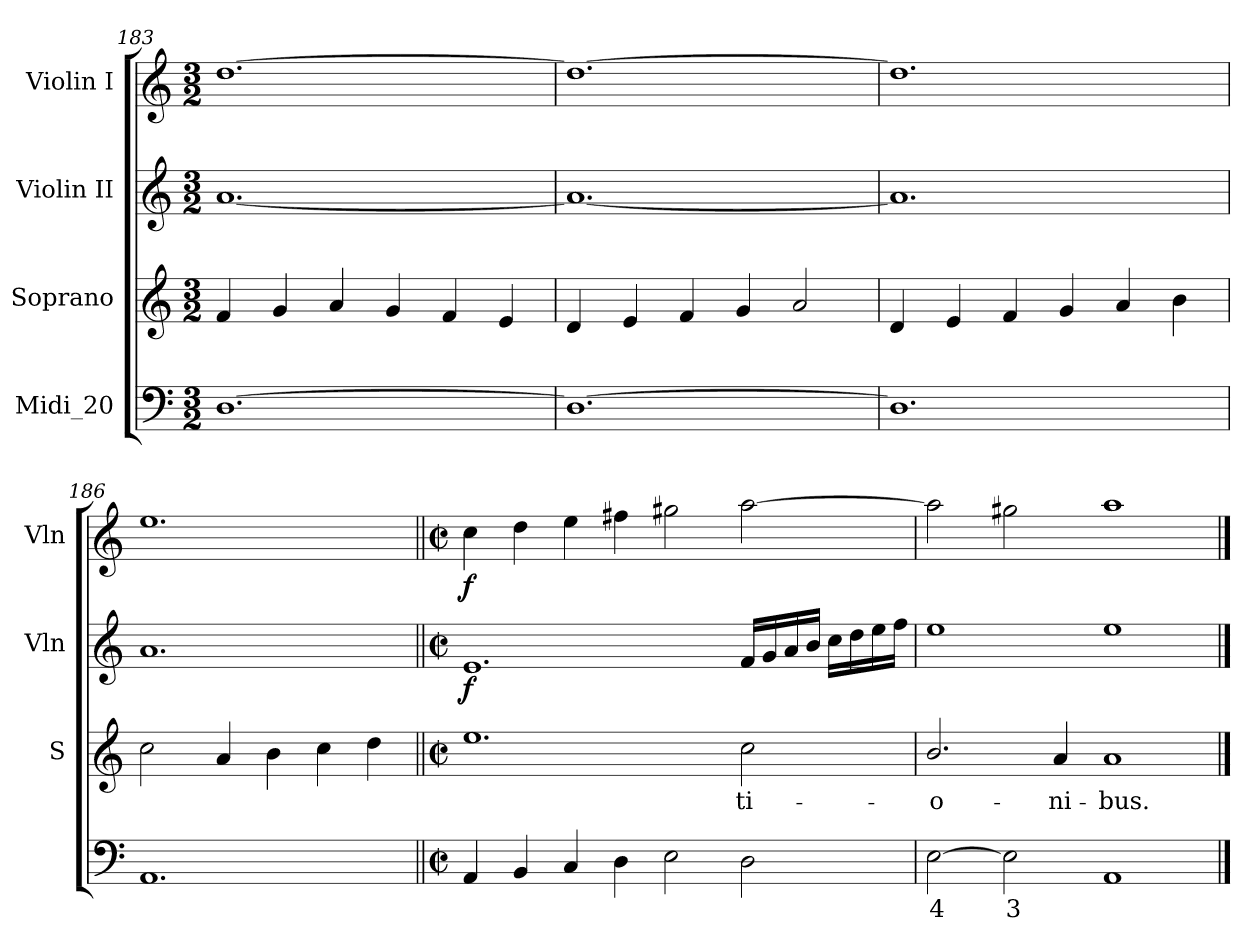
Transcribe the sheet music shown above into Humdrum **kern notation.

**kern	**text	**kern	**text	**kern	**dynam	**kern	**dynam
*part4	*part4	*part3	*part3	*part2	*part2	*part1	*part1
*staff4	*staff4	*staff3	*staff3	*staff2	*staff2	*staff1	*staff1
*I"Midi_20	*	*I"Soprano	*	*I"Violin II	*	*I"Violin I	*
*	*	*I'S	*	*I'Vln	*	*I'Vln	*
*clefF4	*	*clefG2	*	*clefG2	*	*clefG2	*
*k[]	*	*k[]	*	*k[]	*	*k[]	*
*C:	*	*C:	*	*C:	*	*C:	*
*M3/2	*	*M3/2	*	*M3/2	*	*M3/2	*
=183	=183	=183	=183	=183	=183	=183	=183
[1.D	.	4f	.	[1.a	.	[1.dd	.
.	.	4g	.	.	.	.	.
.	.	4a	.	.	.	.	.
.	.	4g	.	.	.	.	.
.	.	4f	.	.	.	.	.
.	.	4e	.	.	.	.	.
!!LO:LB:g=z
=184	=184	=184	=184	=184	=184	=184	=184
1.D_	.	4d	.	1.a_	.	1.dd_	.
.	.	4e	.	.	.	.	.
.	.	4f	.	.	.	.	.
.	.	4g	.	.	.	.	.
.	.	2a	.	.	.	.	.
=185	=185	=185	=185	=185	=185	=185	=185
1.D]	.	4d	.	1.a]	.	1.dd]	.
.	.	4e	.	.	.	.	.
.	.	4f	.	.	.	.	.
.	.	4g	.	.	.	.	.
.	.	4a	.	.	.	.	.
.	.	4b	.	.	.	.	.
=186	=186	=186	=186	=186	=186	=186	=186
1.AA	.	2cc	.	1.a	.	1.ee	.
.	.	4a	.	.	.	.	.
.	.	4b	.	.	.	.	.
.	.	4cc	.	.	.	.	.
.	.	4dd	.	.	.	.	.
=187||	=187||	=187||	=187||	=187||	=187||	=187||	=187||
*M4/2	*	*M4/2	*	*M4/2	*	*M4/2	*
*met(c|)	*	*met(c|)	*	*met(c|)	*	*met(c|)	*
!	!	!	!	!	!LO:DY:b	!	!LO:DY:b
4AA	.	1.ee	.	1.e	f	4cc	f
4BB	.	.	.	.	.	4dd	.
4C	.	.	.	.	.	4ee	.
4D	.	.	.	.	.	4ff#X	.
2E	.	.	.	.	.	2gg#X	.
!	!	!	!LO:LY:b	!	!	!	!
2D	.	2cc	ti-	16fLL	.	[2aa	.
.	.	.	.	16g	.	.	.
.	.	.	.	16a	.	.	.
.	.	.	.	16bJJ	.	.	.
.	.	.	.	16ccLL	.	.	.
.	.	.	.	16dd	.	.	.
.	.	.	.	16ee	.	.	.
.	.	.	.	16ffJJ	.	.	.
=188	=188	=188	=188	=188	=188	=188	=188
!	!LO:LY:b	!	!LO:LY:b	!	!	!	!
[2E	4	2.b/	-o-	1ee	.	2aa]	.
!	!LO:LY:b	!	!	!	!	!	!
2E]	3	.	.	.	.	2gg#X	.
!	!	!	!LO:LY:b	!	!	!	!
.	.	4a	-ni-	.	.	.	.
!	!	!	!LO:LY:b	!	!	!	!
1AA	.	1a	-bus.	1ee	.	1aa	.
==	==	==	==	==	==	==	==
*-	*-	*-	*-	*-	*-	*-	*-
